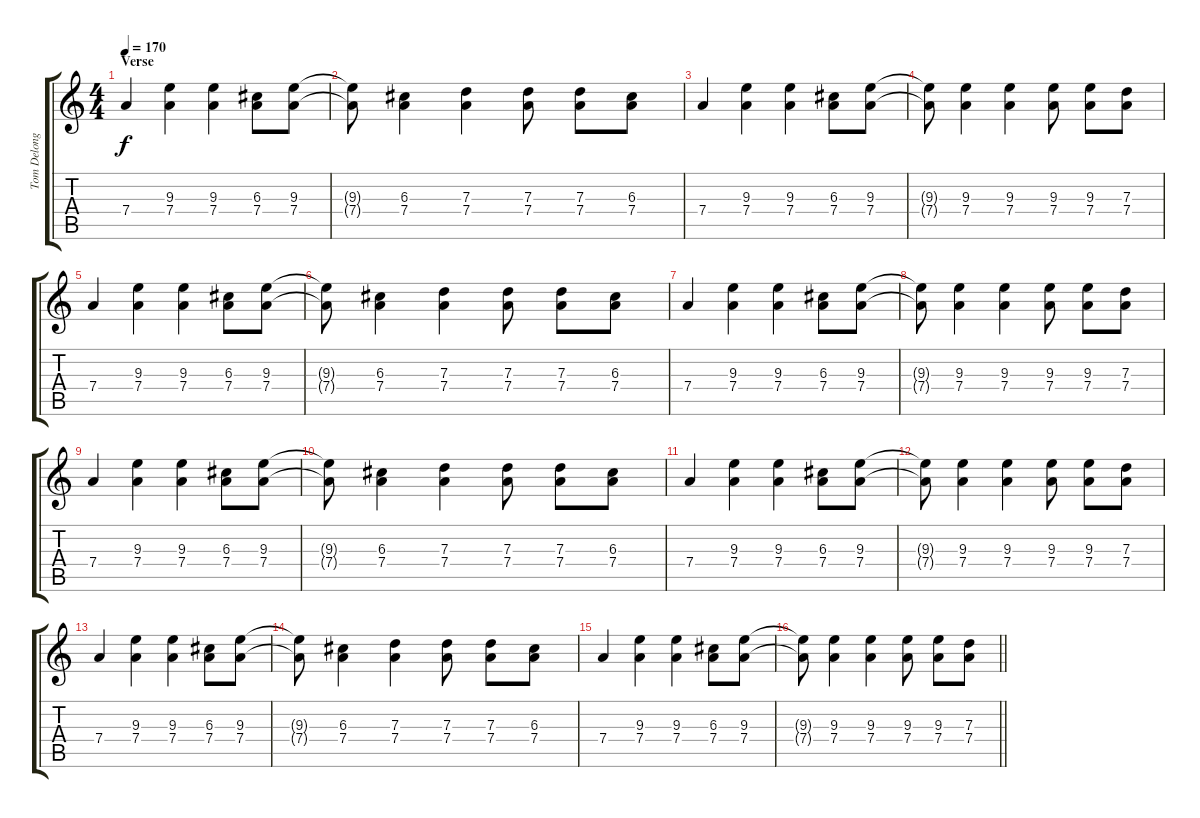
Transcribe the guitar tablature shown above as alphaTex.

\track ("Tom Delonge - Guitar" "Tom Delong") {instrument distortionguitar}
\staff {score tabs}
\tuning (E4 B3 G3 D3 A2 E2) {hide}
\ts (4 4)
\section ("" "Verse")
\tempo 170
\clef g2
\ks c
7.4.4{dy f volume 8 balance 12} (9.3 7.4).4 (9.3 7.4).4 (6.3 7.4).8 (9.3 7.4).8 |
(9.3{t} 7.4{t}).8 (6.3 7.4).4 (7.3 7.4).4 (7.3 7.4).8 (7.3 7.4).8 (6.3 7.4).8 |
7.4.4 (9.3 7.4).4 (9.3 7.4).4 (6.3 7.4).8 (9.3 7.4).8 |
(9.3{t} 7.4{t}).8 (9.3 7.4).4 (9.3 7.4).4 (9.3 7.4).8 (9.3 7.4).8 (7.3 7.4).8 |
7.4.4 (9.3 7.4).4 (9.3 7.4).4 (6.3 7.4).8 (9.3 7.4).8 |
(9.3{t} 7.4{t}).8 (6.3 7.4).4 (7.3 7.4).4 (7.3 7.4).8 (7.3 7.4).8 (6.3 7.4).8 |
7.4.4 (9.3 7.4).4 (9.3 7.4).4 (6.3 7.4).8 (9.3 7.4).8 |
(9.3{t} 7.4{t}).8 (9.3 7.4).4 (9.3 7.4).4 (9.3 7.4).8 (9.3 7.4).8 (7.3 7.4).8 |
7.4.4{volume 8 balance 12} (9.3 7.4).4 (9.3 7.4).4 (6.3 7.4).8 (9.3 7.4).8 |
(9.3{t} 7.4{t}).8 (6.3 7.4).4 (7.3 7.4).4 (7.3 7.4).8 (7.3 7.4).8 (6.3 7.4).8 |
7.4.4 (9.3 7.4).4 (9.3 7.4).4 (6.3 7.4).8 (9.3 7.4).8 |
(9.3{t} 7.4{t}).8 (9.3 7.4).4 (9.3 7.4).4 (9.3 7.4).8 (9.3 7.4).8 (7.3 7.4).8 |
7.4.4 (9.3 7.4).4 (9.3 7.4).4 (6.3 7.4).8 (9.3 7.4).8 |
(9.3{t} 7.4{t}).8 (6.3 7.4).4 (7.3 7.4).4 (7.3 7.4).8 (7.3 7.4).8 (6.3 7.4).8 |
7.4.4 (9.3 7.4).4 (9.3 7.4).4 (6.3 7.4).8 (9.3 7.4).8 |
\barLineRight lightlight
(9.3{t} 7.4{t}).8 (9.3 7.4).4 (9.3 7.4).4 (9.3 7.4).8 (9.3 7.4).8 (7.3 7.4).8
